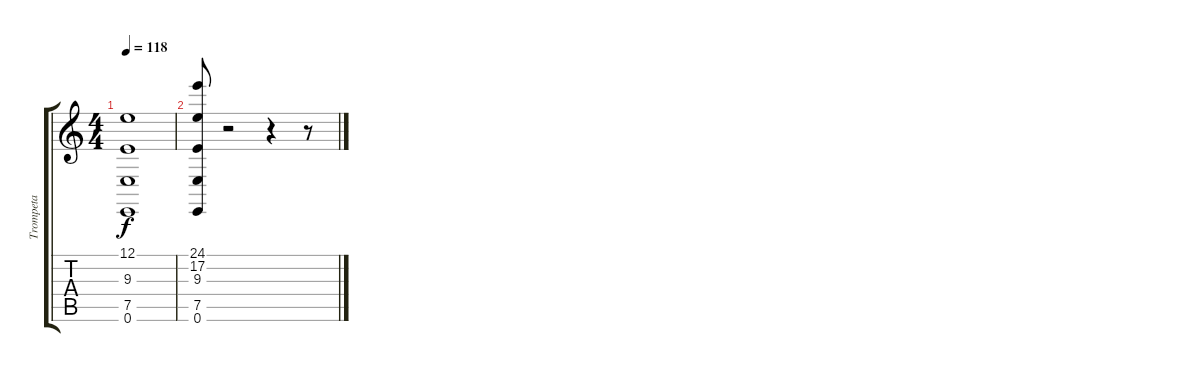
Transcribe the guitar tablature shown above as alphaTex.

\track ("Trompeta" "Trompeta") {instrument trombone}
\staff {score tabs}
\tuning (E4 B3 G3 D3 A2 E2) {hide}
\ts (4 4)
\tempo 118
\clef g2
\ks c
(12.1 9.3 7.5 0.6).1{dy f} |
(24.1 17.2 9.3 7.5 0.6).8 r.2 r.4 r.8
